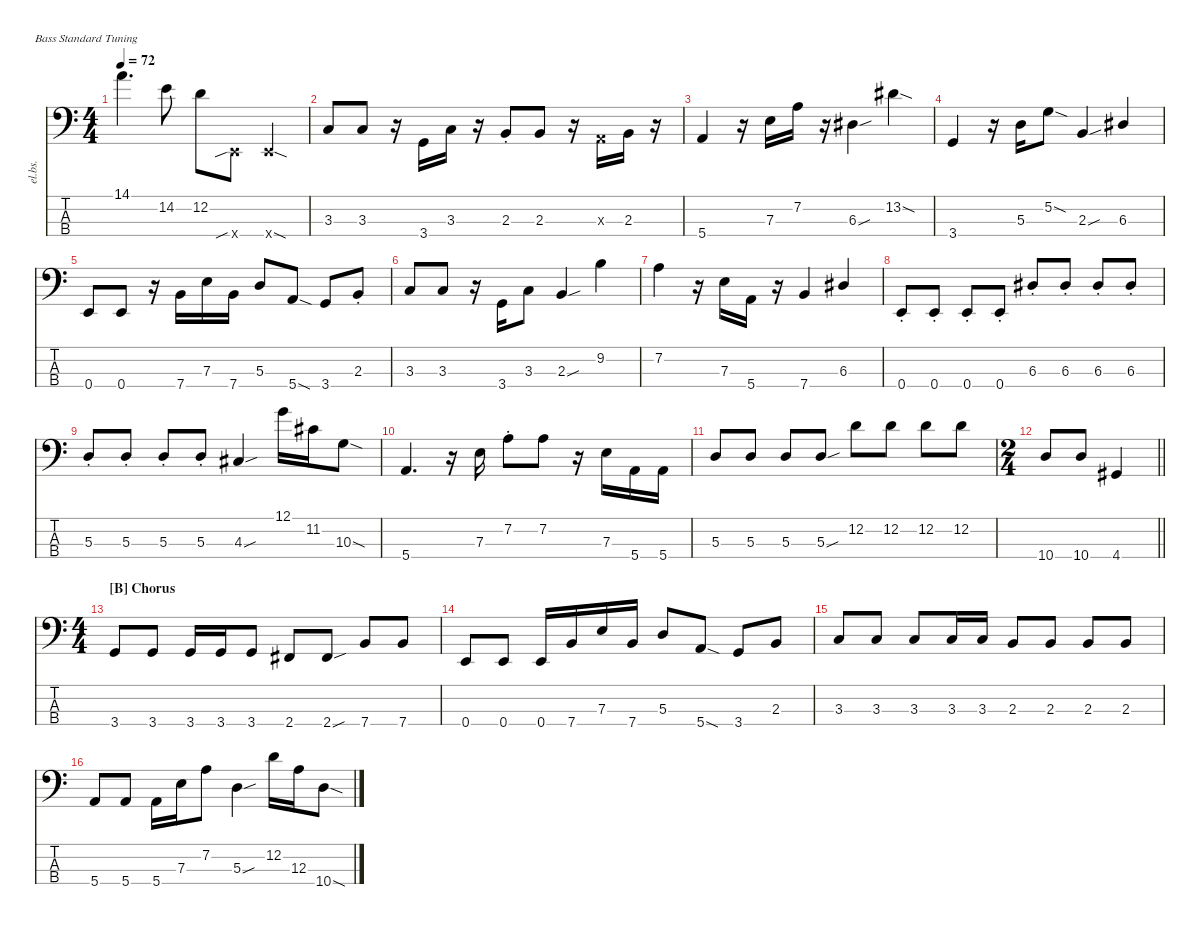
\defaultSystemsLayout 4
\hideDynamics
\bracketExtendMode nobrackets
\track ("Electric Bass" "el.bs.") {mute instrument electricbassfinger}
\staff {score tabs}
\tuning (G2 D2 A1 E1)
\ts (4 4)
\tempo 72
\clef f4
\ks c
14.1.4{d dy mf beam Down} 14.2.8{beam Down} 12.2.8{beam Down} 0.4{sib x}.8{beam Down} 0.4{sod x}.4{beam Up} |
3.3.8{beam Up} 3.3.8{beam Up} r.16{beam Down} 3.4.16{beam Up} 3.3.16{beam Up} r.16{beam Down} 2.3{st}.8{beam Up} 2.3.8{beam Up} r.16{beam Down} 0.3{x}.16{beam Up} 2.3.16{beam Up} r.16{beam Down} |
5.4.4{beam Up} r.16{beam Down} 7.3.16{beam Down} 7.2.16{beam Down} r.16{beam Down} 6.3{sou acc #}.4{beam Down} 13.2{sod acc #}.4{beam Down} |
3.4.4{beam Up} r.16{beam Down} 5.3.16{beam Down} 5.2{sod}.8{beam Down} 2.3{sou}.4{beam Up} 6.3{acc #}.4{beam Up} |
0.4.8{beam Up} 0.4.8{beam Up} r.16{beam Down} 7.4.16{beam Up} 7.3.16{beam Up} 7.4.16{beam Up} 5.3.8{beam Up} 5.4{sod}.8{beam Up} 3.4.8{beam Up} 2.3{st}.8{beam Up} |
3.3.8{beam Up} 3.3.8{beam Up} r.16{beam Down} 3.4.16{beam Up} 3.3.8{beam Up} 2.3{sou}.4{beam Up} 9.2.4{beam Down} |
7.2.4{beam Down} r.16{beam Down} 7.3.16{beam Up} 5.4.16{beam Up} r.16{beam Down} 7.4.4{beam Up} 6.3{acc #}.4{beam Up} |
0.4{st}.8{beam Up} 0.4{st}.8{beam Up} 0.4{st}.8{beam Up} 0.4{st}.8{beam Up} 6.3{st acc #}.8{beam Up} 6.3{st acc #}.8{beam Up} 6.3{st acc #}.8{beam Up} 6.3{st acc #}.8{beam Up} |
5.3{st}.8{beam Up} 5.3{st}.8{beam Up} 5.3{st}.8{beam Up} 5.3{st}.8{beam Up} 4.3{sou acc #}.4{beam Up} 12.1.16{beam Down} 11.2{acc #}.16{beam Down} 10.3{sod}.8{beam Down} |
5.4.4{d beam Up} r.16{beam Down} 7.3.16{beam Down} 7.2{st}.8{beam Down} 7.2.8{beam Down} r.16{beam Down} 7.3.16{beam Up} 5.4.16{beam Up} 5.4.16{beam Up} |
5.3.8{beam Up} 5.3.8{beam Up} 5.3.8{beam Up} 5.3{sou}.8{beam Up} 12.2.8{beam Down} 12.2.8{beam Down} 12.2.8{beam Down} 12.2.8{beam Down} |
\ts (2 4)
\beaming (8 2 2)
\barLineRight lightlight
10.4.8{beam Up} 10.4.8{beam Up} 4.4{acc #}.4{beam Up} |
\ts (4 4)
\beaming (8 2 2 2 2)
\section ("B" "Chorus")
3.4.8{beam Up} 3.4.8{beam Up} 3.4.16{beam Up} 3.4.16{beam Up} 3.4.8{beam Up} 2.4{acc #}.8{beam Up} 2.4{sou acc #}.8{beam Up} 7.4.8{beam Up} 7.4.8{beam Up} |
0.4.8{beam Up} 0.4.8{beam Up} 0.4.16{beam Up} 7.4.16{beam Up} 7.3.16{beam Up} 7.4.16{beam Up} 5.3.8{beam Up} 5.4{sod}.8{beam Up} 3.4.8{beam Up} 2.3.8{beam Up} |
3.3.8{beam Up} 3.3.8{beam Up} 3.3.8{beam Up} 3.3.16{beam Up} 3.3.16{beam Up} 2.3.8{beam Up} 2.3.8{beam Up} 2.3.8{beam Up} 2.3.8{beam Up} |
5.4.8{beam Up} 5.4.8{beam Up} 5.4.16{beam Down} 7.3.16{beam Down} 7.2.8{beam Down} 5.3{sou}.4{beam Down} 12.2.16{beam Down} 12.3.16{beam Down} 10.4{sod}.8{beam Down}
